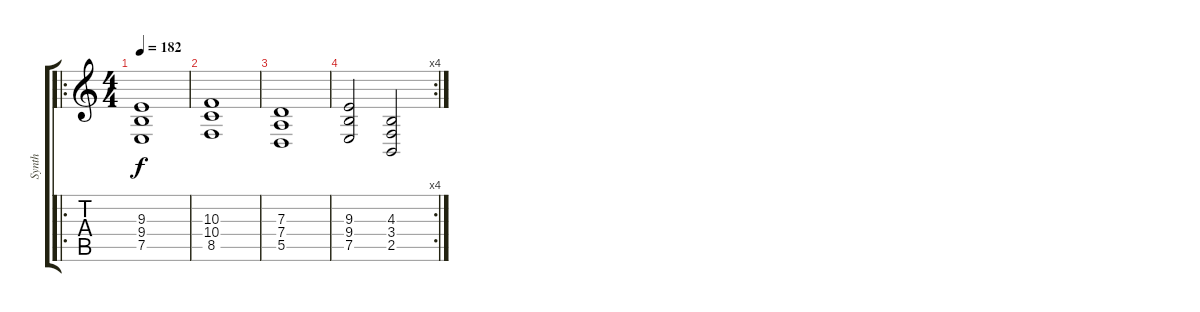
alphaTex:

\track ("Synth" "Synth") {instrument stringensemble1}
\staff {score tabs}
\tuning (E4 B3 G3 D3 A2 E2) {hide}
\ro
\ts (4 4)
\tempo 182
\clef g2
\ks c
(9.3 9.4 7.5).1{dy f} |
(10.3 10.4 8.5).1 |
(7.3 7.4 5.5).1 |
\rc 4
(9.3 9.4 7.5).2 (4.3 3.4 2.5).2
